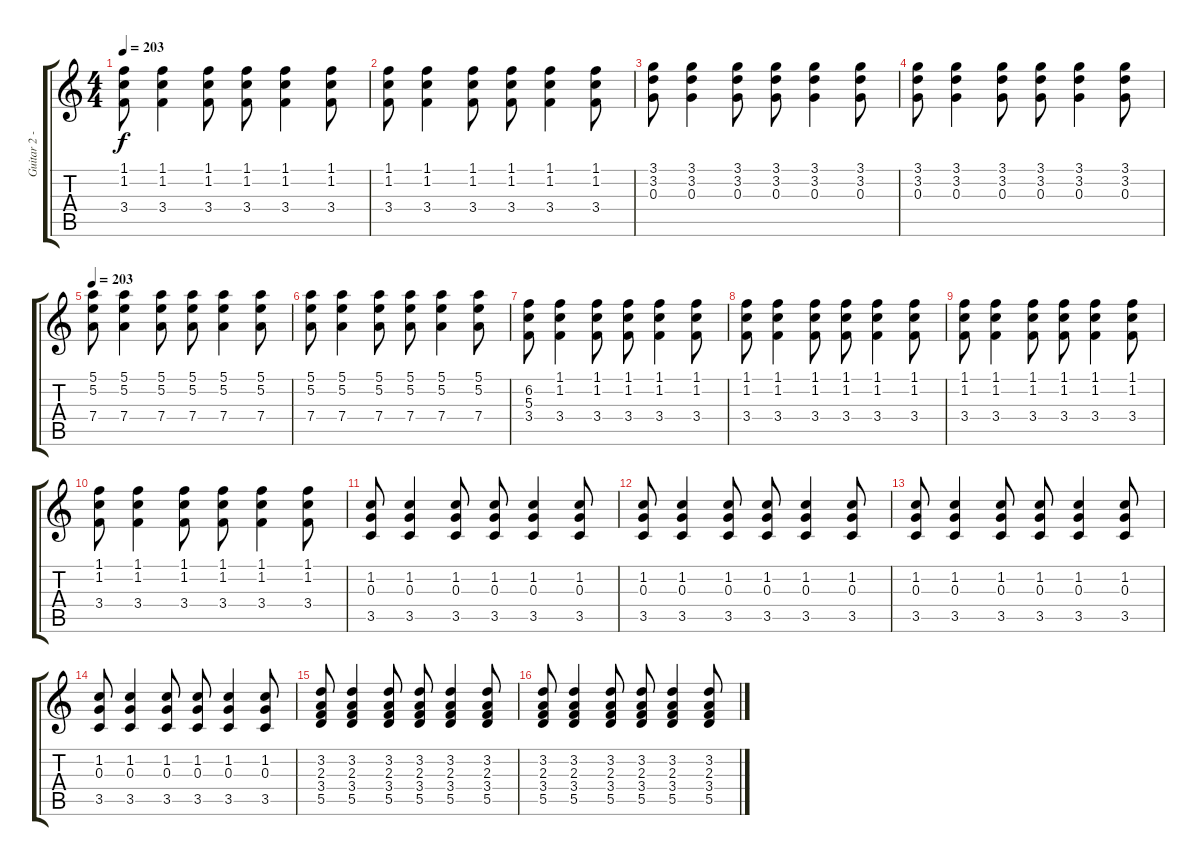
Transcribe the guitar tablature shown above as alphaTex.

\track ("Guitar 2 - Eric Melvin" "Guitar 2 -") {instrument distortionguitar}
\staff {score tabs}
\tuning (E4 B3 G3 D3 A2 E2) {hide}
\ts (4 4)
\tempo 203
\clef g2
\ks c
(1.1 1.2 3.4).8{dy f} (1.1 1.2 3.4).4 (1.1 1.2 3.4).8 (1.1 1.2 3.4).8 (1.1 1.2 3.4).4 (1.1 1.2 3.4).8 |
(1.1 1.2 3.4).8 (1.1 1.2 3.4).4 (1.1 1.2 3.4).8 (1.1 1.2 3.4).8 (1.1 1.2 3.4).4 (1.1 1.2 3.4).8 |
(3.1 3.2 0.3).8 (3.1 3.2 0.3).4 (3.1 3.2 0.3).8 (3.1 3.2 0.3).8 (3.1 3.2 0.3).4 (3.1 3.2 0.3).8 |
(3.1 3.2 0.3).8 (3.1 3.2 0.3).4 (3.1 3.2 0.3).8 (3.1 3.2 0.3).8 (3.1 3.2 0.3).4 (3.1 3.2 0.3).8 |
\tempo 203
(5.1 5.2 7.4).8 (5.1 5.2 7.4).4 (5.1 5.2 7.4).8 (5.1 5.2 7.4).8 (5.1 5.2 7.4).4 (5.1 5.2 7.4).8 |
(5.1 5.2 7.4).8 (5.1 5.2 7.4).4 (5.1 5.2 7.4).8 (5.1 5.2 7.4).8 (5.1 5.2 7.4).4 (5.1 5.2 7.4).8 |
(6.2 5.3 3.4).8 (1.1 1.2 3.4).4 (1.1 1.2 3.4).8 (1.1 1.2 3.4).8 (1.1 1.2 3.4).4 (1.1 1.2 3.4).8 |
(1.1 1.2 3.4).8 (1.1 1.2 3.4).4 (1.1 1.2 3.4).8 (1.1 1.2 3.4).8 (1.1 1.2 3.4).4 (1.1 1.2 3.4).8 |
(1.1 1.2 3.4).8 (1.1 1.2 3.4).4 (1.1 1.2 3.4).8 (1.1 1.2 3.4).8 (1.1 1.2 3.4).4 (1.1 1.2 3.4).8 |
(1.1 1.2 3.4).8 (1.1 1.2 3.4).4 (1.1 1.2 3.4).8 (1.1 1.2 3.4).8 (1.1 1.2 3.4).4 (1.1 1.2 3.4).8 |
(1.2 0.3 3.5).8 (1.2 0.3 3.5).4 (1.2 0.3 3.5).8 (1.2 0.3 3.5).8 (1.2 0.3 3.5).4 (1.2 0.3 3.5).8 |
(1.2 0.3 3.5).8 (1.2 0.3 3.5).4 (1.2 0.3 3.5).8 (1.2 0.3 3.5).8 (1.2 0.3 3.5).4 (1.2 0.3 3.5).8 |
(1.2 0.3 3.5).8 (1.2 0.3 3.5).4 (1.2 0.3 3.5).8 (1.2 0.3 3.5).8 (1.2 0.3 3.5).4 (1.2 0.3 3.5).8 |
(1.2 0.3 3.5).8 (1.2 0.3 3.5).4 (1.2 0.3 3.5).8 (1.2 0.3 3.5).8 (1.2 0.3 3.5).4 (1.2 0.3 3.5).8 |
(3.2 2.3 3.4 5.5).8 (3.2 2.3 3.4 5.5).4 (3.2 2.3 3.4 5.5).8 (3.2 2.3 3.4 5.5).8 (3.2 2.3 3.4 5.5).4 (3.2 2.3 3.4 5.5).8 |
(3.2 2.3 3.4 5.5).8 (3.2 2.3 3.4 5.5).4 (3.2 2.3 3.4 5.5).8 (3.2 2.3 3.4 5.5).8 (3.2 2.3 3.4 5.5).4 (3.2 2.3 3.4 5.5).8
